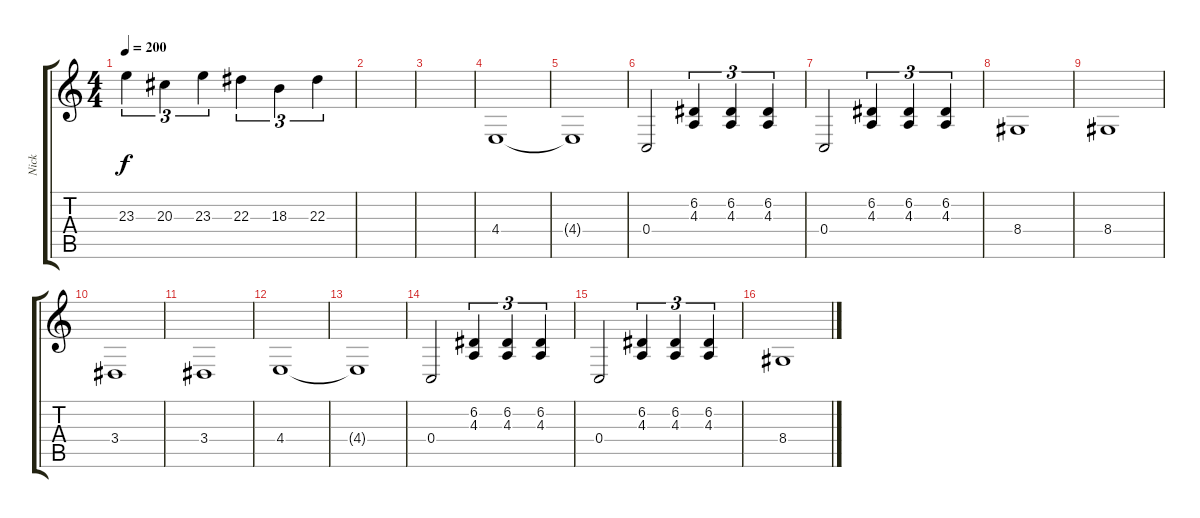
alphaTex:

\track ("Nick" "Nick") {instrument lead2sawtooth}
\staff {score tabs}
\tuning (D4 A3 F3 C3 G2 C2) {hide}
\ts (4 4)
\tempo 200
\clef g2
\ks c
23.3.4{tu (3 2) dy f} 20.3.4{tu (3 2)} 23.3.4{tu (3 2)} 22.3.4{tu (3 2)} 18.3.4{tu (3 2)} 22.3.4{tu (3 2)} |
|
|
4.4.1 |
4.4{t}.1 |
0.4.2 (6.2 4.3).4{tu (3 2)} (6.2 4.3).4{tu (3 2)} (6.2 4.3).4{tu (3 2)} |
0.4.2 (6.2 4.3).4{tu (3 2)} (6.2 4.3).4{tu (3 2)} (6.2 4.3).4{tu (3 2)} |
8.4.1 |
8.4.1 |
3.4.1 |
3.4.1 |
4.4.1 |
4.4{t}.1 |
0.4.2 (6.2 4.3).4{tu (3 2)} (6.2 4.3).4{tu (3 2)} (6.2 4.3).4{tu (3 2)} |
0.4.2 (6.2 4.3).4{tu (3 2)} (6.2 4.3).4{tu (3 2)} (6.2 4.3).4{tu (3 2)} |
8.4.1
